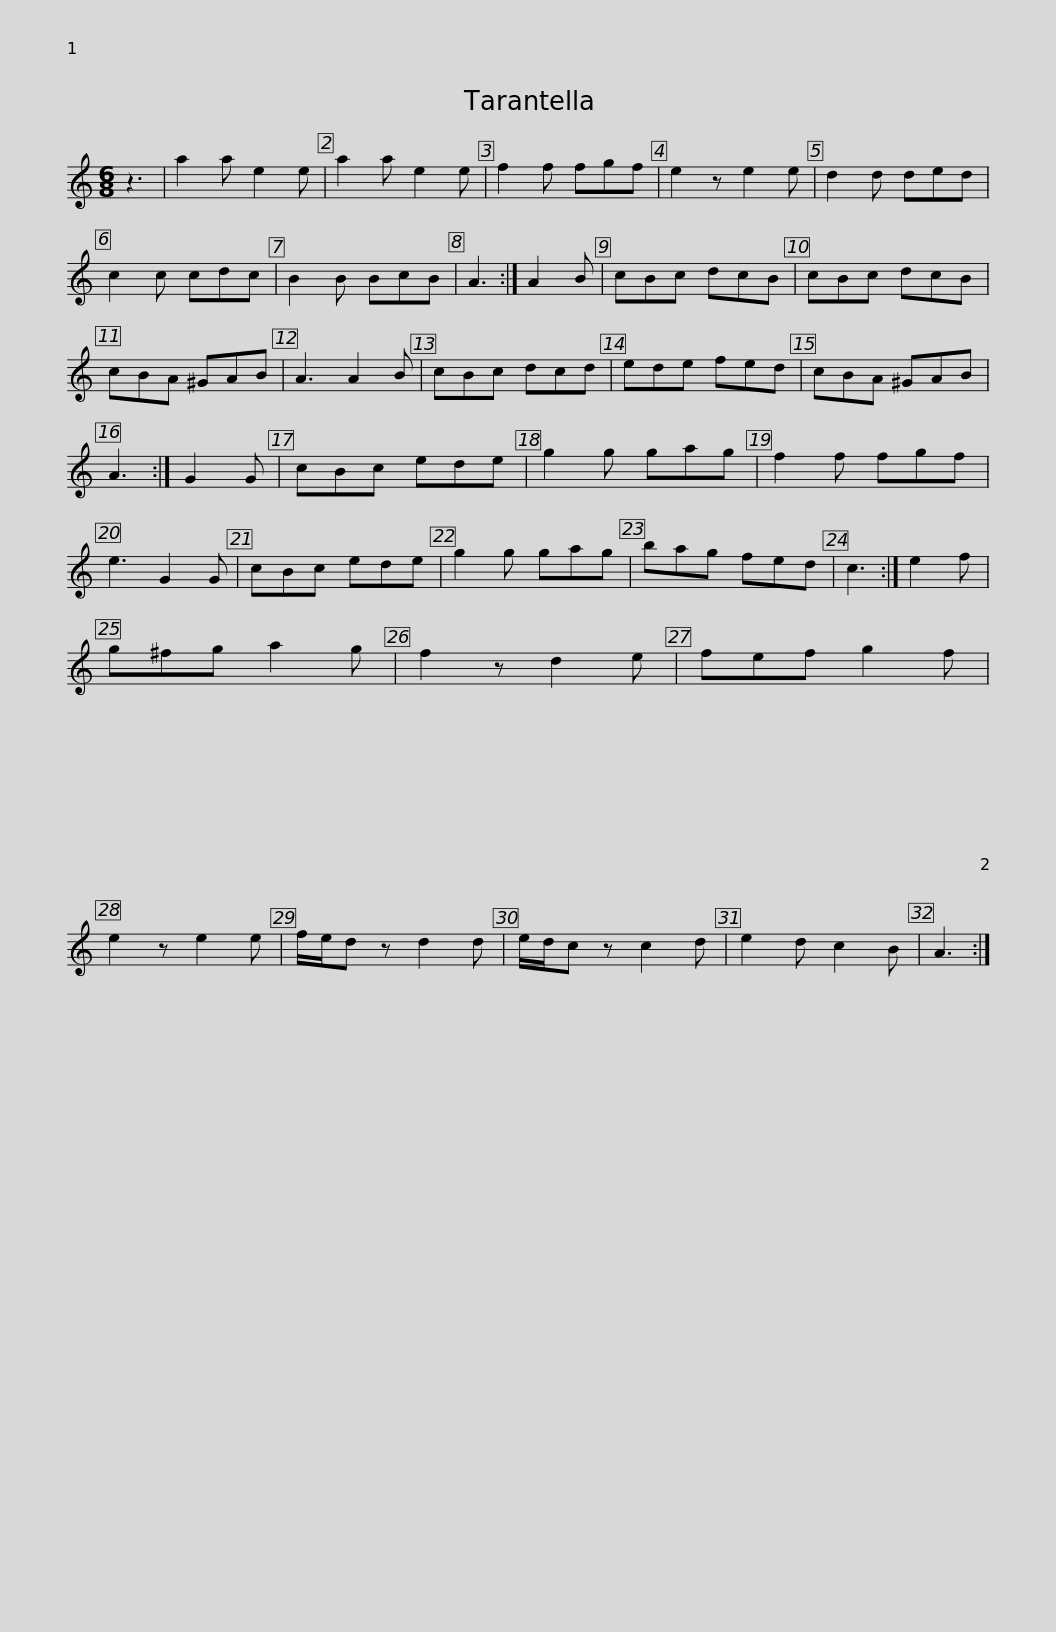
X:1
L:1/8
M:6/8
I:linebreak $
K:C
V:1 treble
V:1
 z3 | a2 a e2 e | a2 a e2 e | f2 f fgf | e2 z e2 e | %5
 d2 d ded | c2 c cdc | B2 B BcB | A3 :| A2 B |$ %10
 cBc dcB | cBc dcB | cBA ^GAB | A3 A2 B | cBc dcd | %15
 ede fed | cBA ^GAB | A3 :| G2 G |$ cBc ede | %20
 g2 g gag | f2 f fgf | e3 G2 G | cBc ede | g2 g gag | %25
 bag fed | c3 :| e2 f |$ g^fg a2 g | f2 z d2 e | %30
 fef g2 f | e2 z e2 e | f/e/d z d2 d | e/d/c z c2 d | e2 d c2 B | %35
 A3 :| %36
